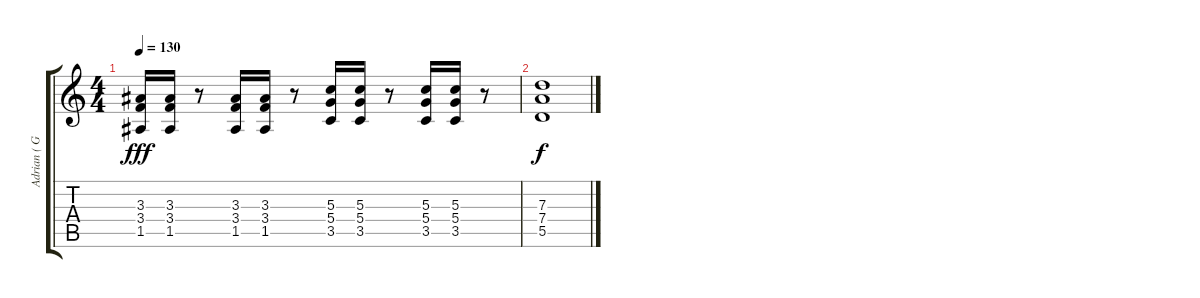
\track ("Adrian ( Guitar II )" "Adrian ( G") {instrument distortionguitar}
\staff {score tabs}
\tuning (E4 B3 G3 D3 A2 E2) {hide}
\ts (4 4)
\tempo 130
\clef g2
\ks c
(3.3 3.4 1.5).16{dy fff} (3.3 3.4 1.5).16 r.8 (3.3 3.4 1.5).16 (3.3 3.4 1.5).16 r.8 (5.3 5.4 3.5).16 (5.3 5.4 3.5).16 r.8 (5.3 5.4 3.5).16 (5.3 5.4 3.5).16 r.8 |
(7.3 7.4 5.5).1{dy f}
